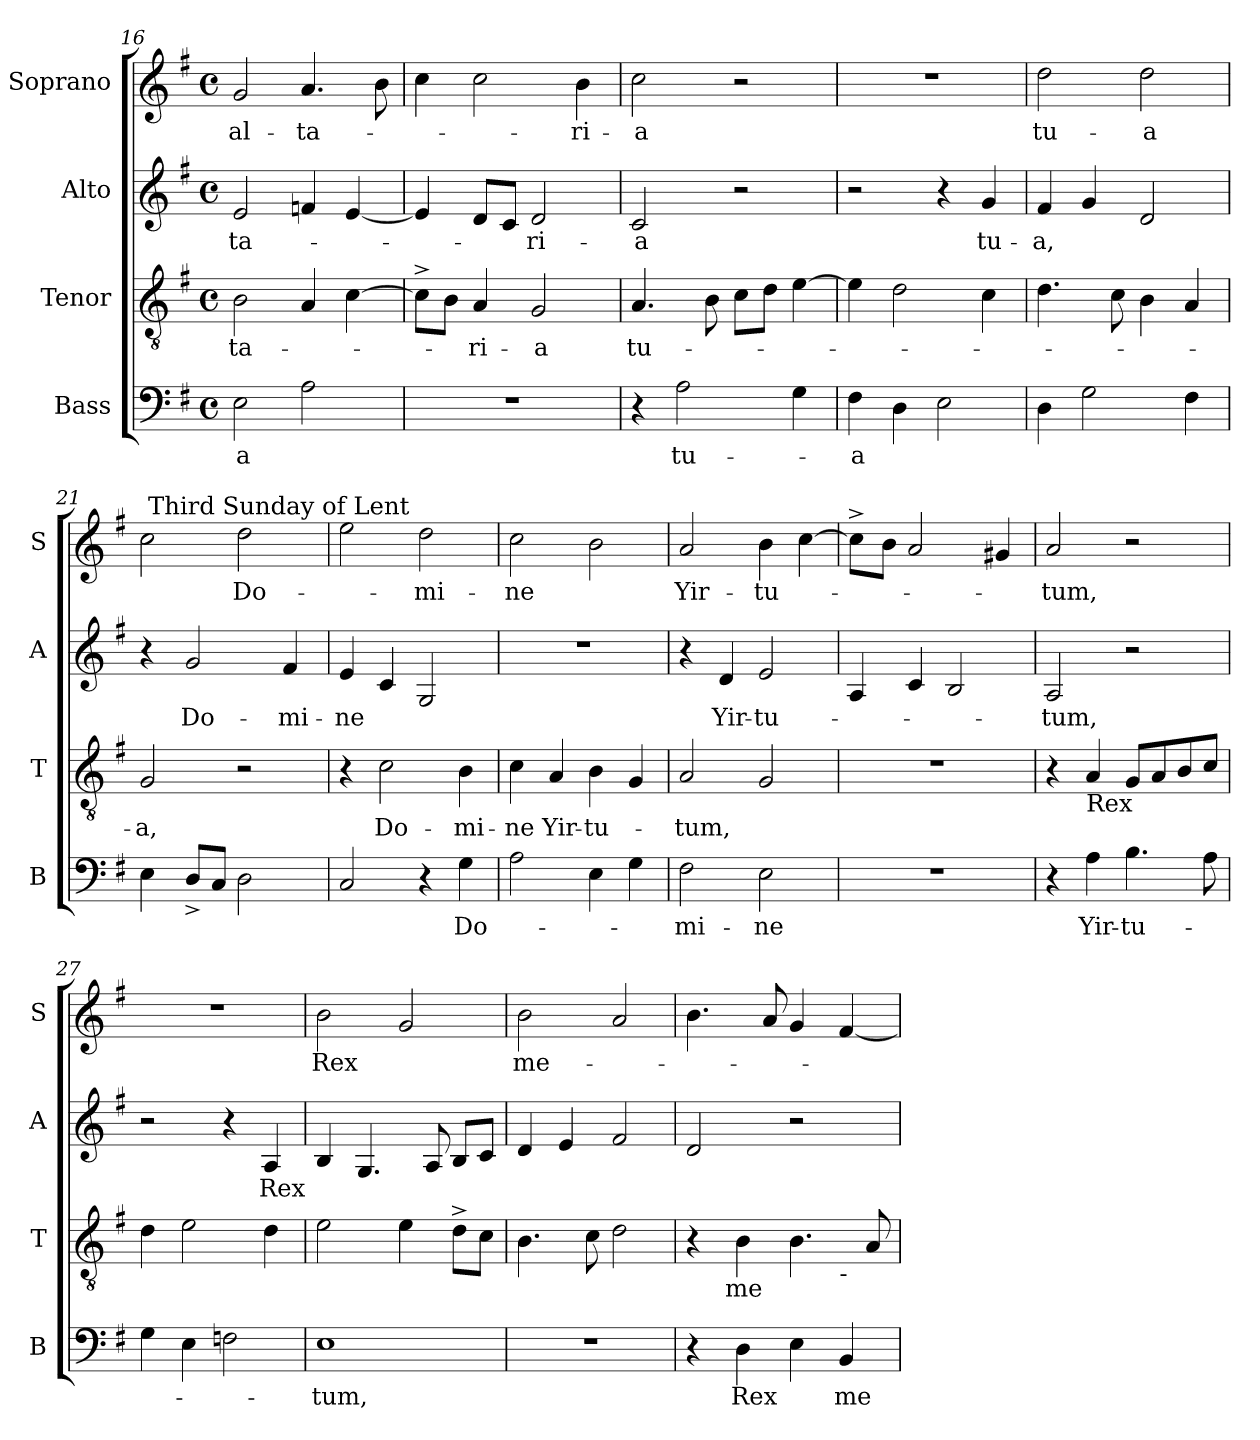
**kern	**text	**kern	**text	**kern	**text	**kern	**text
*part4	*part4	*part3	*part3	*part2	*part2	*part1	*part1
*staff4	*staff4	*staff3	*staff3	*staff2	*staff2	*staff1	*staff1
*I"Bass	*	*I"Tenor	*	*I"Alto	*	*I"Soprano	*
*I'B	*	*I'T	*	*I'A	*	*I'S	*
*clefF4	*	*clefGv2	*	*clefG2	*	*clefG2	*
*k[f#]	*	*k[f#]	*	*k[f#]	*	*k[f#]	*
*G:	*	*G:	*	*G:	*	*G:	*
*M4/4	*	*M4/4	*	*M4/4	*	*M4/4	*
*met(c)	*	*met(c)	*	*met(c)	*	*met(c)	*
=16	=16	=16	=16	=16	=16	=16	=16
!	!LO:LY:b:rj	!	!LO:LY:b:cj	!	!LO:LY:b:cj	!	!LO:LY:b:cj
2E\	-a	2B\	-ta-	2e/	-ta-	2g/	al-
!	!	!	!	!	!	!	!LO:LY:b:cj
2A\	.	4A/	.	4fn/	.	4.a/	-ta-
.	.	[>4c\	.	[<4e/	.	.	.
.	.	.	.	.	.	8b\	.
=17	=17	=17	=17	=17	=17	=17	=17
1r	.	8c^<\L]	.	4e/]	.	4cc\	.
.	.	8B\J	.	.	.	.	.
!	!	!	!LO:LY:b:cj	!	!	!	!
.	.	4A/	-ri-	8d/L	.	2cc\	.
.	.	.	.	8c/J	.	.	.
!	!	!	!LO:LY:b:cj	!	!LO:LY:b:cj	!	!
.	.	2G/	-a	2d/	-ri-	.	.
!	!	!	!	!	!	!	!LO:LY:b:cj
.	.	.	.	.	.	4b\	-ri-
=18	=18	=18	=18	=18	=18	=18	=18
!	!	!	!LO:LY:b:cj	!	!LO:LY:b:cj	!	!LO:LY:b:cj
4r	.	4.A/	tu-	2c/	-a	2cc\	-a
!	!LO:LY:b:cj	!	!	!	!	!	!
2A\	tu-	.	.	.	.	.	.
.	.	8B\	.	.	.	.	.
.	.	8c\L	.	2r	.	2r	.
.	.	8d\J	.	.	.	.	.
4G\	.	[<4e\	.	.	.	.	.
!!LO:PB:g=z
=19	=19	=19	=19	=19	=19	=19	=19
!	!LO:LY:b:cj	!	!	!	!	!	!
4F#\	-a	4e\]	.	2r	.	1r	.
4D\	.	2d\	.	.	.	.	.
2E\	.	.	.	4r	.	.	.
!	!	!	!	!	!LO:LY:b:cj	!	!
.	.	4c\	.	4g/	tu-	.	.
=20	=20	=20	=20	=20	=20	=20	=20
!	!	!	!	!	!LO:LY:b:cj	!	!LO:LY:b:cj
4D\	.	4.d\	.	4f#/	-a,	2dd\	tu-
2G\	.	.	.	4g/	.	.	.
.	.	8c\	.	.	.	.	.
!	!	!	!	!	!	!	!LO:LY:b:rj
.	.	4B\	.	2d/	.	2dd\	-a
4F#\	.	4A/	.	.	.	.	.
=21	=21	=21	=21	=21	=21	=21	=21
!	!	!	!LO:LY:b:cj	!	!	!	!
*	*	*	*	*	*	*^	*
4E\	.	2G/	-a,	4r	.	2cc\	64ryy	.
!	!	!	!	!	!	!	!LO:TX:a:t=Third Sunday of Lent	!
.	.	.	.	.	.	.	2ryy	.
!	!	!	!	!	!LO:LY:b:cj	!	!	!
8D^>/L	.	.	.	2g/	Do-	.	.	.
8C/J	.	.	.	.	.	.	.	.
!	!	!	!	!	!	!	!	!LO:LY:b:cj
2D\	.	2r	.	.	.	2dd\	.	Do-
.	.	.	.	.	.	.	4ryy	.
!	!	!	!	!	!LO:LY:b:cj	!	!	!
.	.	.	.	4f#/	-mi-	.	.	.
.	.	.	.	.	.	.	8...ryy	.
=22	=22	=22	=22	=22	=22	=22	=22	=22
!	!	!	!	!	!LO:LY:b:cj	!	!	!
*	*	*	*	*	*	*v	*v	*
2C/	.	4r	.	4e/	-ne	2ee\	.
!	!	!	!LO:LY:b:cj	!	!	!	!
.	.	2c\	Do-	4c/	.	.	.
!	!	!	!	!	!	!	!LO:LY:b:cj
4r	.	.	.	2G/	.	2dd\	-mi-
!	!LO:LY:b:cj	!	!LO:LY:b:cj	!	!	!	!
4G\	Do-	4B\	-mi-	.	.	.	.
=23	=23	=23	=23	=23	=23	=23	=23
!	!	!	!LO:LY:b:cj	!	!	!	!LO:LY:b:cj
2A\	.	4c\	-ne	1r	.	2cc\	-ne
!	!	!	!LO:LY:b:cj	!	!	!	!
.	.	4A/	Yir-	.	.	.	.
!	!	!	!LO:LY:b:cj	!	!	!	!
4E\	.	4B\	-tu-	.	.	2b\	.
4G\	.	4G/	.	.	.	.	.
=24	=24	=24	=24	=24	=24	=24	=24
!	!LO:LY:b:cj	!	!LO:LY:b:cj	!	!	!	!LO:LY:b:cj
2F#\	-mi-	2A/	-tum,	4r	.	2a/	Yir-
!	!	!	!	!	!LO:LY:b:cj	!	!
.	.	.	.	4d/	Yir-	.	.
!	!LO:LY:b:cj	!	!	!	!LO:LY:b:cj	!	!LO:LY:b:cj
2E\	-ne	2G/	.	2e/	-tu-	4b\	-tu-
.	.	.	.	.	.	[<4cc\	.
!!LO:LB:g=z
=25	=25	=25	=25	=25	=25	=25	=25
*	*	*^	*	*	*	*	*
1r	.	1r	32ryy	.	4A/	.	8cc^<\L]	.
.	.	.	2ryy	.	.	.	.	.
.	.	.	.	.	.	.	8b\J	.
.	.	.	.	.	4c/	.	2a/	.
.	.	.	.	.	2B/	.	.	.
.	.	.	4...ryy	.	.	.	.	.
.	.	.	.	.	.	.	4g#X/	.
=26	=26	=26	=26	=26	=26	=26	=26	=26
!	!	!	!	!	!	!LO:LY:b:cj	!	!LO:LY:b:cj
*	*	*v	*v	*	*	*	*	*
4r	.	4r	.	2A/	-tum,	2a/	-tum,
!	!	!LO:TX:b:t=Rex	!	!	!	!	!
!	!LO:LY:b:cj	!	!	!	!	!	!
4A\	Yir-	4A/	.	.	.	.	.
!	!LO:LY:b:cj	!	!	!	!	!	!
4.B\	-tu-	8G/L	.	2r	.	2r	.
.	.	8A/	.	.	.	.	.
.	.	8B/	.	.	.	.	.
8A\	.	8c/J	.	.	.	.	.
=27	=27	=27	=27	=27	=27	=27	=27
4G\	.	4d\	.	2r	.	1r	.
4E\	.	2e\	.	.	.	.	.
2Fn\	.	.	.	4r	.	.	.
!	!	!	!	!	!LO:LY:b	!	!
.	.	4d\	.	4A/	Rex	.	.
=28	=28	=28	=28	=28	=28	=28	=28
!	!LO:LY:b:cj	!	!	!	!	!	!LO:LY:b
1E	-tum,	2e\	.	4B/	.	2b\	Rex
.	.	.	.	4.G/	.	.	.
.	.	4e\	.	.	.	2g/	.
.	.	.	.	8A/	.	.	.
.	.	8d^<\L	.	8B/L	.	.	.
.	.	8c\J	.	8c/J	.	.	.
=29	=29	=29	=29	=29	=29	=29	=29
!	!	!	!	!	!	!	!LO:LY:b:cj
1r	.	4.B\	.	4d/	.	2b\	me-
.	.	.	.	4e/	.	.	.
.	.	8c\	.	.	.	.	.
.	.	2d\	.	2f#/	.	2a/	.
=30	=30	=30	=30	=30	=30	=30	=30
*	*	*^	*	*	*	*	*
*	*	*	*^	*	*	*	*	*
4r	.	4r	8..ryy	2.ryy	.	2d/	.	4.b\	.
!	!	!	!LO:TX:b:t=me	!	!	!	!	!	!
.	.	.	2ryy	.	.	.	.	.	.
!	!LO:LY:b	!	!	!	!	!	!	!	!
4D\	Rex	4B\	.	.	.	.	.	.	.
.	.	.	.	.	.	.	.	8a/	.
4E\	.	4.B\	.	.	.	2r	.	4g/	.
.	.	.	4ryy	.	.	.	.	.	.
!	!	!	!	!LO:TX:b:t=-	!	!	!	!	!
!	!LO:LY:b:cj	!	!	!	!	!	!	!	!
4BB/	me-	.	.	4ryy	.	.	.	[>4f#/	.
.	.	8A/	.	.	.	.	.	.	.
.	.	.	32ryy	.	.	.	.	.	.
*	*	*v	*v	*v	*	*	*	*	*
=	=	=	=	=	=	=	=
*-	*-	*-	*-	*-	*-	*-	*-
